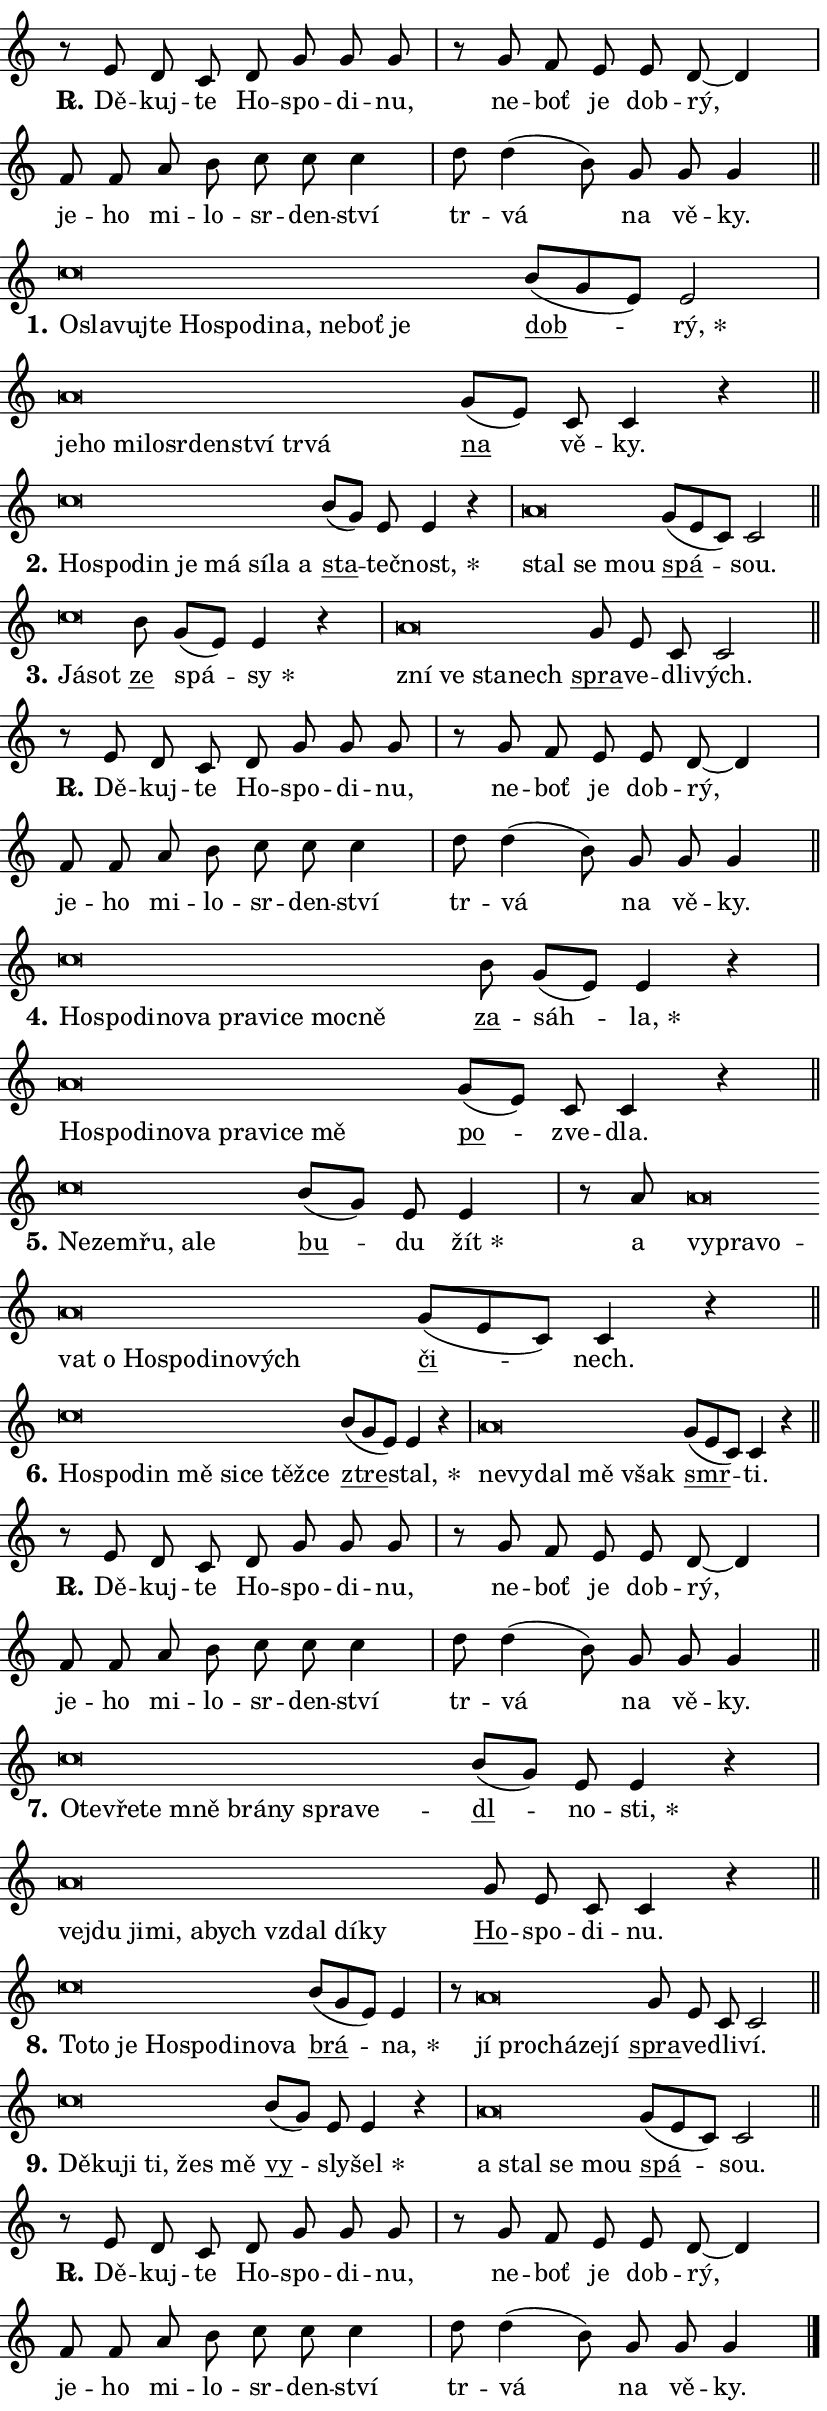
\version "2.24.0"
\header { tagline = "" }
\paper {
  indent = 0\cm
  top-margin = 0\cm
  right-margin = 0.13\cm % to fit lyric hyphens
  bottom-margin = 0\cm
  left-margin = 0\cm
  paper-width = 14\cm
  page-breaking = #ly:one-page-breaking
  system-system-spacing.basic-distance = #11
  score-system-spacing.basic-distance = #11
  ragged-last = ##f
}


%% Author: Thomas Morley
%% https://lists.gnu.org/archive/html/lilypond-user/2020-05/msg00002.html
#(define (line-position grob)
"Returns position of @var[grob} in current system:
   @code{'start}, if at first time-step
   @code{'end}, if at last time-step
   @code{'middle} otherwise
"
  (let* ((col (ly:item-get-column grob))
         (ln (ly:grob-object col 'left-neighbor))
         (rn (ly:grob-object col 'right-neighbor))
         (col-to-check-left (if (ly:grob? ln) ln col))
         (col-to-check-right (if (ly:grob? rn) rn col))
         (break-dir-left
           (and
             (ly:grob-property col-to-check-left 'non-musical #f)
             (ly:item-break-dir col-to-check-left)))
         (break-dir-right
           (and
             (ly:grob-property col-to-check-right 'non-musical #f)
             (ly:item-break-dir col-to-check-right))))
        (cond ((eqv? 1 break-dir-left) 'start)
              ((eqv? -1 break-dir-right) 'end)
              (else 'middle))))

#(define (tranparent-at-line-position vctor)
  (lambda (grob)
  "Relying on @code{line-position} select the relevant enry from @var{vctor}.
Used to determine transparency,"
    (case (line-position grob)
      ((end) (not (vector-ref vctor 0)))
      ((middle) (not (vector-ref vctor 1)))
      ((start) (not (vector-ref vctor 2))))))

noteHeadBreakVisibility =
#(define-music-function (break-visibility)(vector?)
"Makes @code{NoteHead}s transparent relying on @var{break-visibility}"
#{
  \override NoteHead.transparent =
    #(tranparent-at-line-position break-visibility)
#})

#(define delete-ledgers-for-transparent-note-heads
  (lambda (grob)
    "Reads whether a @code{NoteHead} is transparent.
If so this @code{NoteHead} is removed from @code{'note-heads} from
@var{grob}, which is supposed to be @code{LedgerLineSpanner}.
As a result ledgers are not printed for this @code{NoteHead}"
    (let* ((nhds-array (ly:grob-object grob 'note-heads))
           (nhds-list
             (if (ly:grob-array? nhds-array)
                 (ly:grob-array->list nhds-array)
                 '()))
           ;; Relies on the transparent-property being done before
           ;; Staff.LedgerLineSpanner.after-line-breaking is executed.
           ;; This is fragile ...
           (to-keep
             (remove
               (lambda (nhd)
                 (ly:grob-property nhd 'transparent #f))
               nhds-list)))
      ;; TODO find a better method to iterate over grob-arrays, similiar
      ;; to filter/remove etc for lists
      ;; For now rebuilt from scratch
      (set! (ly:grob-object grob 'note-heads)  '())
      (for-each
        (lambda (nhd)
          (ly:pointer-group-interface::add-grob grob 'note-heads nhd))
        to-keep))))

squashNotes = {
  \override NoteHead.X-extent = #'(-0.2 . 0.2)
  \override NoteHead.Y-extent = #'(-0.75 . 0)
  \override NoteHead.stencil =
    #(lambda (grob)
       (let ((pos (ly:grob-property grob 'staff-position)))
         (begin
           (if (< pos -7) (display "ERROR: Lower brevis then expected\n") (display ""))
           (if (<= pos -6) ly:text-interface::print ly:note-head::print))))
}
unSquashNotes = {
  \revert NoteHead.X-extent
  \revert NoteHead.Y-extent
  \revert NoteHead.stencil
}

hideNotes = \noteHeadBreakVisibility #begin-of-line-visible
unHideNotes = \noteHeadBreakVisibility #all-visible

% work-around for resetting accidentals
% https://lilypond.org/doc/v2.23/Documentation/notation/displaying-rhythms#unmetered-music
cadenzaMeasure = {
  \cadenzaOff
  \partial 1024 s1024
  \cadenzaOn
}

#(define-markup-command (accent layout props text) (markup?)
  "Underline accented syllable"
  (interpret-markup layout props
    #{\markup \override #'(offset . 4.3) \underline { #text }#}))

responsum = \markup \concat {
  "R" \hspace #-1.05 \path #0.1 #'((moveto 0 0.07) (lineto 0.9 0.8)) \hspace #0.05 "."
}

spaceSize = #0.6828661417322834 % exact space size for TeX Gyre Schola

\layout {
  \context {
    \Staff
    \remove "Time_signature_engraver"
    \override LedgerLineSpanner.after-line-breaking = #delete-ledgers-for-transparent-note-heads
  }
  \context {
    \Lyrics {
      \override LyricSpace.minimum-distance = \spaceSize
      \override LyricText.font-name = #"TeX Gyre Schola"
      \override LyricText.font-size = 1
      \override StanzaNumber.font-name = #"TeX Gyre Schola Bold"
      \override StanzaNumber.font-size = 1
    }
  }
  \context {
    \Score 
    \override NoteHead.text =
      #(lambda (grob) 
        (let ((pos (ly:grob-property grob 'staff-position)))
          #{\markup {
            \combine
              \halign #-0.55 \raise #(if (= pos -6) 0 0.5) \override #'(thickness . 2) \draw-line #'(3.2 . 0)
              \musicglyph "noteheads.sM1"
          }#}))
  }
}

% magnetic-lyrics.ily
%
%   written by
%     Jean Abou Samra <jean@abou-samra.fr>
%     Werner Lemberg <wl@gnu.org>
%
%   adapted by
%     Jiri Hon <jiri.hon@gmail.com>
%
% Version 2022-Apr-15

% https://www.mail-archive.com/lilypond-user@gnu.org/msg149350.html

#(define (Left_hyphen_pointer_engraver context)
   "Collect syllable-hyphen-syllable occurrences in lyrics and store
them in properties.  This engraver only looks to the left.  For
example, if the lyrics input is @code{foo -- bar}, it does the
following.

@itemize @bullet
@item
Set the @code{text} property of the @code{LyricHyphen} grob between
@q{foo} and @q{bar} to @code{foo}.

@item
Set the @code{left-hyphen} property of the @code{LyricText} grob with
text @q{foo} to the @code{LyricHyphen} grob between @q{foo} and
@q{bar}.
@end itemize

Use this auxiliary engraver in combination with the
@code{lyric-@/text::@/apply-@/magnetic-@/offset!} hook."
   (let ((hyphen #f)
         (text #f))
     (make-engraver
      (acknowledgers
       ((lyric-syllable-interface engraver grob source-engraver)
        (set! text grob)))
      (end-acknowledgers
       ((lyric-hyphen-interface engraver grob source-engraver)
        ;(when (not (grob::has-interface grob 'lyric-space-interface))
          (set! hyphen grob)));)
      ((stop-translation-timestep engraver)
       (when (and text hyphen)
         (ly:grob-set-object! text 'left-hyphen hyphen))
       (set! text #f)
       (set! hyphen #f)))))

#(define (lyric-text::apply-magnetic-offset! grob)
   "If the space between two syllables is less than the value in
property @code{LyricText@/.details@/.squash-threshold}, move the right
syllable to the left so that it gets concatenated with the left
syllable.

Use this function as a hook for
@code{LyricText@/.after-@/line-@/breaking} if the
@code{Left_@/hyphen_@/pointer_@/engraver} is active."
   (let ((hyphen (ly:grob-object grob 'left-hyphen #f)))
     (when hyphen
       (let ((left-text (ly:spanner-bound hyphen LEFT)))
         (when (grob::has-interface left-text 'lyric-syllable-interface)
           (let* ((common (ly:grob-common-refpoint grob left-text X))
                  (this-x-ext (ly:grob-extent grob common X))
                  (left-x-ext
                   (begin
                     ;; Trigger magnetism for left-text.
                     (ly:grob-property left-text 'after-line-breaking)
                     (ly:grob-extent left-text common X)))
                  ;; `delta` is the gap width between two syllables.
                  (delta (- (interval-start this-x-ext)
                            (interval-end left-x-ext)))
                  (details (ly:grob-property grob 'details))
                  (threshold (assoc-get 'squash-threshold details 0.2)))
             (when (< delta threshold)
               (let* (;; We have to manipulate the input text so that
                      ;; ligatures crossing syllable boundaries are not
                      ;; disabled.  For languages based on the Latin
                      ;; script this is essentially a beautification.
                      ;; However, for non-Western scripts it can be a
                      ;; necessity.
                      (lt (ly:grob-property left-text 'text))
                      (rt (ly:grob-property grob 'text))
                      (is-space (grob::has-interface hyphen 'lyric-space-interface))
                      (space (if is-space " " ""))
                      (extra-delta (if is-space spaceSize 0))
                      ;; Append new syllable.
                      (ltrt-space (if (and (string? lt) (string? rt))
                                (string-append lt space rt)
                                (make-concat-markup (list lt space rt))))
                      ;; Right-align `ltrt` to the right side.
                      (ltrt-space-markup (grob-interpret-markup
                               grob
                               (make-translate-markup
                                (cons (interval-length this-x-ext) 0)
                                (make-right-align-markup ltrt-space)))))
                 (begin
                   ;; Don't print `left-text`.
                   (ly:grob-set-property! left-text 'stencil #f)
                   ;; Set text and stencil (which holds all collected
                   ;; syllables so far) and shift it to the left.
                   (ly:grob-set-property! grob 'text ltrt-space)
                   (ly:grob-set-property! grob 'stencil ltrt-space-markup)
                   (ly:grob-translate-axis! grob (- (- delta extra-delta)) X))))))))))


#(define (lyric-hyphen::displace-bounds-first grob)
   ;; Make very sure this callback isn't triggered too early.
   (let ((left (ly:spanner-bound grob LEFT))
         (right (ly:spanner-bound grob RIGHT)))
     (ly:grob-property left 'after-line-breaking)
     (ly:grob-property right 'after-line-breaking)
     (ly:lyric-hyphen::print grob)))

squashThreshold = #0.4

\layout {
  \context {
    \Lyrics
    \consists #Left_hyphen_pointer_engraver
    \override LyricText.after-line-breaking =
      #lyric-text::apply-magnetic-offset!
    \override LyricHyphen.stencil = #lyric-hyphen::displace-bounds-first
    \override LyricText.details.squash-threshold = \squashThreshold
    \override LyricHyphen.minimum-distance = 0
    \override LyricHyphen.minimum-length = \squashThreshold
  }
}

squashText = \override LyricText.details.squash-threshold = 9999
unSquashText = \override LyricText.details.squash-threshold = \squashThreshold

leftText = \override LyricText.self-alignment-X = #LEFT
unLeftText = \revert LyricText.self-alignment-X

starOffset = #(lambda (grob) 
                (let ((x_offset (ly:self-alignment-interface::aligned-on-x-parent grob)))
                  (if (= x_offset 0) 0 (+ x_offset 1.2))))

star = #(define-music-function (syllable)(string?)
"Append star separator at the end of a syllable"
#{
  \once \override LyricText.X-offset = #starOffset
  \lyricmode { \markup {
    #syllable
    \override #'((font-name . "TeX Gyre Schola Bold")) \hspace #0.2 \lower #0.65 \larger "*"
  } }
#})

starAccent = #(define-music-function (syllable)(string?)
"Append star separator at the end of a syllable and make accent"
#{
  \once \override LyricText.X-offset = #starOffset
  \lyricmode { \markup {
    \accent #syllable
    \override #'((font-name . "TeX Gyre Schola Bold")) \hspace #0.2 \lower #0.65 \larger "*"
  } }
#})

breath = #(define-music-function (syllable)(string?)
"Append breathing indicator at the end of a syllable"
#{
  \lyricmode { \markup { #syllable "+" } }
#})

optionalBreath = #(define-music-function (syllable)(string?)
"Append optional breathing indicator at the end of a syllable"
#{
  \lyricmode { \markup { #syllable "(+)" } }
#})


\score {
    <<
        \new Voice = "melody" { \cadenzaOn \key c \major \relative { r8 e' d c d g g g \cadenzaMeasure \bar "|" r g f e e d~ d4 \cadenzaMeasure \bar "|" f8 f a b c c c4 \cadenzaMeasure \bar "|" d8 d4( b8)] g g g4 \cadenzaMeasure \bar "||" \break } }
        \new Lyrics \lyricsto "melody" { \lyricmode { \set stanza = \responsum
Dě -- kuj -- te Ho -- spo -- di -- nu, ne -- boť je dob -- rý, je -- ho mi -- lo -- sr -- den -- ství tr -- vá na vě -- ky. } }
    >>
    \layout {}
}

\score {
    <<
        \new Voice = "melody" { \cadenzaOn \key c \major \relative { \squashNotes c''\breve*1/16 \hideNotes \breve*1/16 \bar "" \breve*1/16 \bar "" \breve*1/16 \bar "" \breve*1/16 \bar "" \breve*1/16 \bar "" \breve*1/16 \bar "" \breve*1/16 \bar "" \breve*1/16 \bar "" \breve*1/16 \breve*1/16 \bar "" \unHideNotes \unSquashNotes \bar "" b8[( g e)] e2 \cadenzaMeasure \bar "|" \squashNotes a\breve*1/16 \hideNotes \breve*1/16 \bar "" \breve*1/16 \bar "" \breve*1/16 \bar "" \breve*1/16 \bar "" \breve*1/16 \bar "" \breve*1/16 \bar "" \breve*1/16 \breve*1/16 \bar "" \unHideNotes \unSquashNotes \bar "" g8[( e)] c c4 r \cadenzaMeasure \bar "||" \break } }
        \new Lyrics \lyricsto "melody" { \lyricmode { \set stanza = "1."
\leftText O -- \squashText sla -- vuj -- te Ho -- spo -- di -- na, ne -- boť je \unLeftText \unSquashText \markup \accent dob -- \star rý, \leftText je -- \squashText ho mi -- lo -- sr -- den -- ství tr -- vá \unLeftText \unSquashText \markup \accent na vě -- ky. } }
    >>
    \layout {}
}

\score {
    <<
        \new Voice = "melody" { \cadenzaOn \key c \major \relative { \squashNotes c''\breve*1/16 \hideNotes \breve*1/16 \bar "" \breve*1/16 \bar "" \breve*1/16 \bar "" \breve*1/16 \bar "" \breve*1/16 \bar "" \breve*1/16 \breve*1/16 \bar "" \unHideNotes \unSquashNotes \bar "" b8[( g)] e e4 r \cadenzaMeasure \bar "|" \squashNotes a\breve*1/16 \hideNotes \breve*1/16 \breve*1/16 \bar "" \unHideNotes \unSquashNotes \bar "" g8[( e c)] c2 \cadenzaMeasure \bar "||" \break } }
        \new Lyrics \lyricsto "melody" { \lyricmode { \set stanza = "2."
\leftText Ho -- \squashText spo -- din je má sí -- la a \unLeftText \unSquashText \markup \accent sta -- teč -- \star nost, \leftText stal \squashText se mou \unLeftText \unSquashText \markup \accent spá -- sou. } }
    >>
    \layout {}
}

\score {
    <<
        \new Voice = "melody" { \cadenzaOn \key c \major \relative { \squashNotes c''\breve*1/16 \hideNotes \breve*1/16 \bar "" \unHideNotes \unSquashNotes \bar "" b8 g[( e)] e4 r \cadenzaMeasure \bar "|" \squashNotes a\breve*1/16 \hideNotes \breve*1/16 \bar "" \breve*1/16 \breve*1/16 \bar "" \unHideNotes \unSquashNotes \bar "" g8 e c c2 \cadenzaMeasure \bar "||" \break } }
        \new Lyrics \lyricsto "melody" { \lyricmode { \set stanza = "3."
\leftText Já -- \squashText sot \unLeftText \unSquashText \markup \accent ze spá -- \star sy \leftText zní \squashText ve sta -- nech \unLeftText \unSquashText \markup \accent spra -- ve -- dli -- vých. } }
    >>
    \layout {}
}

\score {
    <<
        \new Voice = "melody" { \cadenzaOn \key c \major \relative { r8 e' d c d g g g \cadenzaMeasure \bar "|" r g f e e d~ d4 \cadenzaMeasure \bar "|" f8 f a b c c c4 \cadenzaMeasure \bar "|" d8 d4( b8)] g g g4 \cadenzaMeasure \bar "||" \break } }
        \new Lyrics \lyricsto "melody" { \lyricmode { \set stanza = \responsum
Dě -- kuj -- te Ho -- spo -- di -- nu, ne -- boť je dob -- rý, je -- ho mi -- lo -- sr -- den -- ství tr -- vá na vě -- ky. } }
    >>
    \layout {}
}

\score {
    <<
        \new Voice = "melody" { \cadenzaOn \key c \major \relative { \squashNotes c''\breve*1/16 \hideNotes \breve*1/16 \bar "" \breve*1/16 \bar "" \breve*1/16 \bar "" \breve*1/16 \bar "" \breve*1/16 \bar "" \breve*1/16 \bar "" \breve*1/16 \bar "" \breve*1/16 \breve*1/16 \bar "" \unHideNotes \unSquashNotes \bar "" b8 g[( e)] e4 r \cadenzaMeasure \bar "|" \squashNotes a\breve*1/16 \hideNotes \breve*1/16 \bar "" \breve*1/16 \bar "" \breve*1/16 \bar "" \breve*1/16 \bar "" \breve*1/16 \bar "" \breve*1/16 \bar "" \breve*1/16 \breve*1/16 \bar "" \unHideNotes \unSquashNotes \bar "" g8[( e)] c c4 r \cadenzaMeasure \bar "||" \break } }
        \new Lyrics \lyricsto "melody" { \lyricmode { \set stanza = "4."
\leftText Ho -- \squashText spo -- di -- no -- va pra -- vi -- ce moc -- ně \unLeftText \unSquashText \markup \accent za -- sáh -- \star la, \leftText Ho -- \squashText spo -- di -- no -- va pra -- vi -- ce mě \unLeftText \unSquashText \markup \accent po -- zve -- dla. } }
    >>
    \layout {}
}

\score {
    <<
        \new Voice = "melody" { \cadenzaOn \key c \major \relative { \squashNotes c''\breve*1/16 \hideNotes \breve*1/16 \bar "" \breve*1/16 \bar "" \breve*1/16 \breve*1/16 \bar "" \unHideNotes \unSquashNotes \bar "" b8[( g)] e e4 \cadenzaMeasure \bar "|" r8 a \squashNotes a\breve*1/16 \hideNotes \breve*1/16 \bar "" \breve*1/16 \bar "" \breve*1/16 \bar "" \breve*1/16 \bar "" \breve*1/16 \bar "" \breve*1/16 \bar "" \breve*1/16 \bar "" \breve*1/16 \breve*1/16 \bar "" \unHideNotes \unSquashNotes \bar "" g8[( e c)] c4 r \cadenzaMeasure \bar "||" \break } }
        \new Lyrics \lyricsto "melody" { \lyricmode { \set stanza = "5."
\leftText Ne -- \squashText ze -- mřu, a -- le \unLeftText \unSquashText \markup \accent bu -- du \star žít a \leftText vy -- \squashText pra -- vo -- vat o Ho -- spo -- di -- no -- vých \unLeftText \unSquashText \markup \accent či -- nech. } }
    >>
    \layout {}
}

\score {
    <<
        \new Voice = "melody" { \cadenzaOn \key c \major \relative { \squashNotes c''\breve*1/16 \hideNotes \breve*1/16 \bar "" \breve*1/16 \bar "" \breve*1/16 \bar "" \breve*1/16 \bar "" \breve*1/16 \bar "" \breve*1/16 \breve*1/16 \bar "" \unHideNotes \unSquashNotes \bar "" b8[( g e)] e4 r \cadenzaMeasure \bar "|" \squashNotes a\breve*1/16 \hideNotes \breve*1/16 \bar "" \breve*1/16 \bar "" \breve*1/16 \breve*1/16 \bar "" \unHideNotes \unSquashNotes \bar "" g8[( e c)] c4 r \cadenzaMeasure \bar "||" \break } }
        \new Lyrics \lyricsto "melody" { \lyricmode { \set stanza = "6."
\leftText Ho -- \squashText spo -- din mě si -- ce těž -- ce \unLeftText \unSquashText \markup \accent ztre -- \star stal, \leftText ne -- \squashText vy -- dal mě však \unLeftText \unSquashText \markup \accent smr -- ti. } }
    >>
    \layout {}
}

\score {
    <<
        \new Voice = "melody" { \cadenzaOn \key c \major \relative { r8 e' d c d g g g \cadenzaMeasure \bar "|" r g f e e d~ d4 \cadenzaMeasure \bar "|" f8 f a b c c c4 \cadenzaMeasure \bar "|" d8 d4( b8)] g g g4 \cadenzaMeasure \bar "||" \break } }
        \new Lyrics \lyricsto "melody" { \lyricmode { \set stanza = \responsum
Dě -- kuj -- te Ho -- spo -- di -- nu, ne -- boť je dob -- rý, je -- ho mi -- lo -- sr -- den -- ství tr -- vá na vě -- ky. } }
    >>
    \layout {}
}

\score {
    <<
        \new Voice = "melody" { \cadenzaOn \key c \major \relative { \squashNotes c''\breve*1/16 \hideNotes \breve*1/16 \bar "" \breve*1/16 \bar "" \breve*1/16 \bar "" \breve*1/16 \bar "" \breve*1/16 \bar "" \breve*1/16 \bar "" \breve*1/16 \breve*1/16 \bar "" \unHideNotes \unSquashNotes \bar "" b8[( g)] e e4 r \cadenzaMeasure \bar "|" \squashNotes a\breve*1/16 \hideNotes \breve*1/16 \bar "" \breve*1/16 \bar "" \breve*1/16 \bar "" \breve*1/16 \bar "" \breve*1/16 \bar "" \breve*1/16 \bar "" \breve*1/16 \breve*1/16 \bar "" \unHideNotes \unSquashNotes \bar "" g8 e c c4 r \cadenzaMeasure \bar "||" \break } }
        \new Lyrics \lyricsto "melody" { \lyricmode { \set stanza = "7."
\leftText O -- \squashText te -- vře -- te mně brá -- ny spra -- ve -- \unLeftText \unSquashText \markup \accent dl -- no -- \star sti, \leftText ve -- \squashText jdu ji -- mi, a -- bych vzdal dí -- ky \unLeftText \unSquashText \markup \accent Ho -- spo -- di -- nu. } }
    >>
    \layout {}
}

\score {
    <<
        \new Voice = "melody" { \cadenzaOn \key c \major \relative { \squashNotes c''\breve*1/16 \hideNotes \breve*1/16 \bar "" \breve*1/16 \bar "" \breve*1/16 \bar "" \breve*1/16 \bar "" \breve*1/16 \bar "" \breve*1/16 \breve*1/16 \bar "" \unHideNotes \unSquashNotes \bar "" b8[( g e)] e4 \cadenzaMeasure \bar "|" r8 \squashNotes a\breve*1/16 \hideNotes \breve*1/16 \bar "" \breve*1/16 \bar "" \breve*1/16 \breve*1/16 \bar "" \unHideNotes \unSquashNotes \bar "" g8 e c c2 \cadenzaMeasure \bar "||" \break } }
        \new Lyrics \lyricsto "melody" { \lyricmode { \set stanza = "8."
\leftText To -- \squashText to je Ho -- spo -- di -- no -- va \unLeftText \unSquashText \markup \accent brá -- \star na, \leftText jí \squashText pro -- chá -- ze -- jí \unLeftText \unSquashText \markup \accent spra -- ve -- dli -- ví. } }
    >>
    \layout {}
}

\score {
    <<
        \new Voice = "melody" { \cadenzaOn \key c \major \relative { \squashNotes c''\breve*1/16 \hideNotes \breve*1/16 \bar "" \breve*1/16 \bar "" \breve*1/16 \bar "" \breve*1/16 \breve*1/16 \bar "" \unHideNotes \unSquashNotes \bar "" b8[( g)] e e4 r \cadenzaMeasure \bar "|" \squashNotes a\breve*1/16 \hideNotes \breve*1/16 \bar "" \breve*1/16 \breve*1/16 \bar "" \unHideNotes \unSquashNotes \bar "" g8[( e c)] c2 \cadenzaMeasure \bar "||" \break } }
        \new Lyrics \lyricsto "melody" { \lyricmode { \set stanza = "9."
\leftText Dě -- \squashText ku -- ji ti, žes mě \unLeftText \unSquashText \markup \accent vy -- sly -- \star šel \leftText a \squashText stal se mou \unLeftText \unSquashText \markup \accent spá -- sou. } }
    >>
    \layout {}
}

\score {
    <<
        \new Voice = "melody" { \cadenzaOn \key c \major \relative { r8 e' d c d g g g \cadenzaMeasure \bar "|" r g f e e d~ d4 \cadenzaMeasure \bar "|" f8 f a b c c c4 \cadenzaMeasure \bar "|" d8 d4( b8)] g g g4 \cadenzaMeasure \bar "||" \break } \bar "|." }
        \new Lyrics \lyricsto "melody" { \lyricmode { \set stanza = \responsum
Dě -- kuj -- te Ho -- spo -- di -- nu, ne -- boť je dob -- rý, je -- ho mi -- lo -- sr -- den -- ství tr -- vá na vě -- ky. } }
    >>
    \layout {}
}
